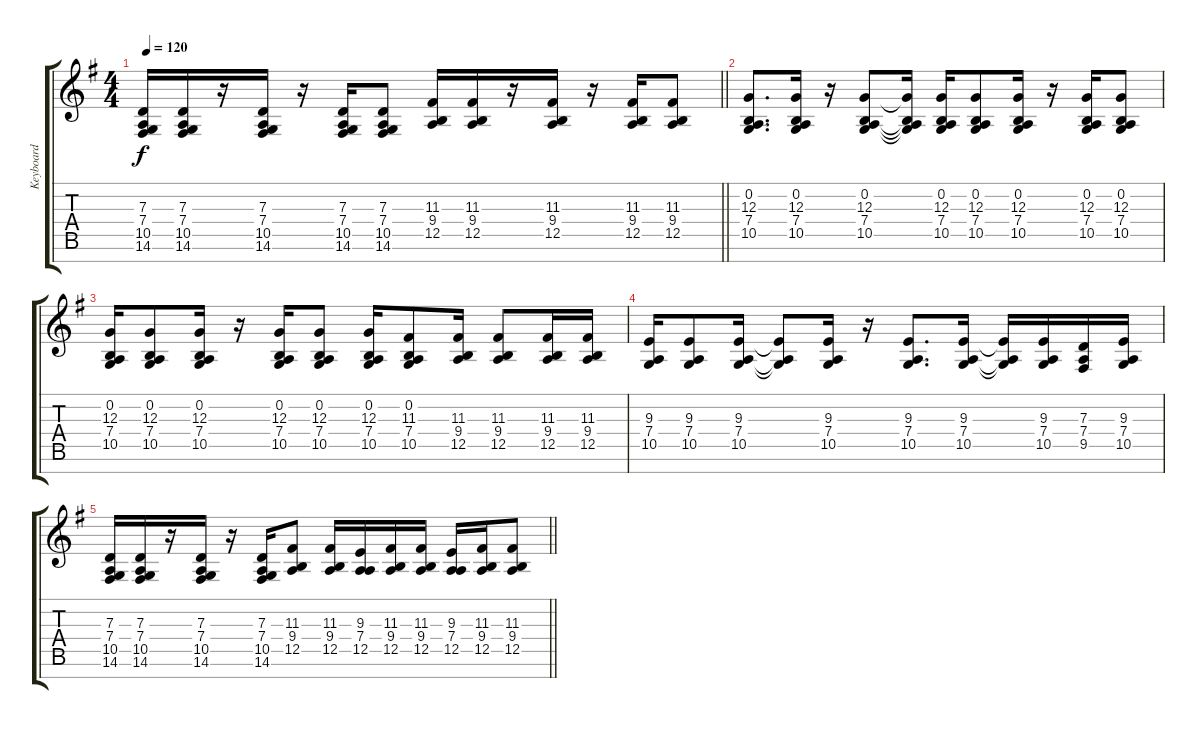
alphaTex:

\track ("Keyboard" "Keyboard") {instrument lead2sawtooth}
\staff {score tabs}
\tuning (E4 B3 G3 D3 A2 E2 B1) {hide}
\ts (4 4)
\tempo 120
\clef g2
\barLineRight lightlight
\ks eminor
(7.3 7.4 10.5 14.6).16{dy f volume 4} (7.3 7.4 10.5 14.6).16 r.16 (7.3 7.4 10.5 14.6).16 r.16 (7.3 7.4 10.5 14.6).16 (7.3 7.4 10.5 14.6).8 (11.3 9.4 12.5).16 (11.3 9.4 12.5).16 r.16 (11.3 9.4 12.5).16 r.16 (11.3 9.4 12.5).16 (11.3 9.4 12.5).8 |
(0.2 12.3 7.4 10.5).8{d volume 0} (0.2 12.3 7.4 10.5).16 r.16 (0.2 12.3 7.4 10.5).8 (0.2{t} 12.3{t} 7.4{t} 10.5{t}).16 (0.2 12.3 7.4 10.5).16 (0.2 12.3 7.4 10.5).8 (0.2 12.3 7.4 10.5).16 r.16 (0.2 12.3 7.4 10.5).16 (0.2 12.3 7.4 10.5).8 |
(0.2 12.3 7.4 10.5).16 (0.2 12.3 7.4 10.5).8 (0.2 12.3 7.4 10.5).16 r.16 (0.2 12.3 7.4 10.5).16 (0.2 12.3 7.4 10.5).8 (0.2 12.3 7.4 10.5).16 (0.2 11.3 7.4 10.5).8 (11.3 9.4 12.5).16 (11.3 9.4 12.5).8 (11.3 9.4 12.5).16 (11.3 9.4 12.5).16 |
(9.3 7.4 10.5).16 (9.3 7.4 10.5).8 (9.3 7.4 10.5).16 (9.3{t} 7.4{t} 10.5{t}).8 (9.3 7.4 10.5).16 r.16 (9.3 7.4 10.5).8{d} (9.3 7.4 10.5).16 (9.3{t} 7.4{t} 10.5{t}).16 (9.3 7.4 10.5).16 (7.3 7.4 9.5).16 (9.3 7.4 10.5).16 |
\barLineRight lightlight
(7.3 7.4 10.5 14.6).16 (7.3 7.4 10.5 14.6).16 r.16 (7.3 7.4 10.5 14.6).16 r.16 (7.3 7.4 10.5 14.6).16 (11.3 9.4 12.5).8 (11.3 9.4 12.5).16 (9.3 7.4 12.5).16 (11.3 9.4 12.5).16 (11.3 9.4 12.5).16 (9.3 7.4 12.5).16 (11.3 9.4 12.5).16 (11.3 9.4 12.5).8
